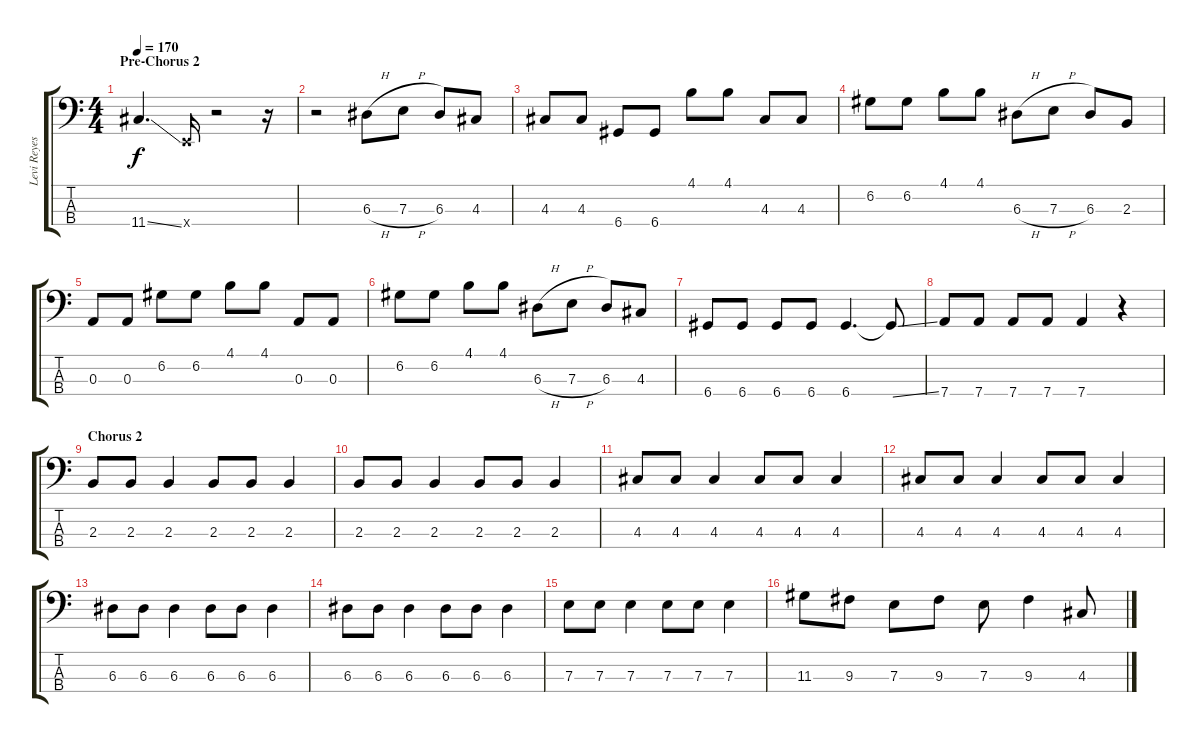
\track ("Levi Reyes" "Levi Reyes") {instrument electricbassfinger}
\staff {score tabs}
\tuning (G2 D2 A1 D1) {hide}
\ts (4 4)
\section ("" "Pre-Chorus 2")
\tempo 170
\clef f4
\ks c
11.4{ss t}.4{d dy f} 2.4{x}.16 r.2 r.16 |
r.2 6.3{h}.8 7.3{h}.8 6.3.8 4.3.8 |
4.3.8 4.3.8 6.4.8 6.4.8 4.1.8 4.1.8 4.3.8 4.3.8 |
6.2.8 6.2.8 4.1.8 4.1.8 6.3{h}.8 7.3{h}.8 6.3.8 2.3.8 |
0.3.8 0.3.8 6.2.8 6.2.8 4.1.8 4.1.8 0.3.8 0.3.8 |
6.2.8 6.2.8 4.1.8 4.1.8 6.3{h}.8 7.3{h}.8 6.3.8 4.3.8 |
6.4.8 6.4.8 6.4.8 6.4.8 6.4.4{d} 6.4{ss t}.8 |
7.4.8 7.4.8 7.4.8 7.4.8 7.4.4 r.4 |
\section ("" "Chorus 2")
2.3.8 2.3.8 2.3.4 2.3.8 2.3.8 2.3.4 |
2.3.8 2.3.8 2.3.4 2.3.8 2.3.8 2.3.4 |
4.3.8 4.3.8 4.3.4 4.3.8 4.3.8 4.3.4 |
4.3.8 4.3.8 4.3.4 4.3.8 4.3.8 4.3.4 |
6.3.8 6.3.8 6.3.4 6.3.8 6.3.8 6.3.4 |
6.3.8 6.3.8 6.3.4 6.3.8 6.3.8 6.3.4 |
7.3.8 7.3.8 7.3.4 7.3.8 7.3.8 7.3.4 |
11.3.8 9.3.8 7.3.8 9.3.8 7.3.8 9.3.4 4.3.8
